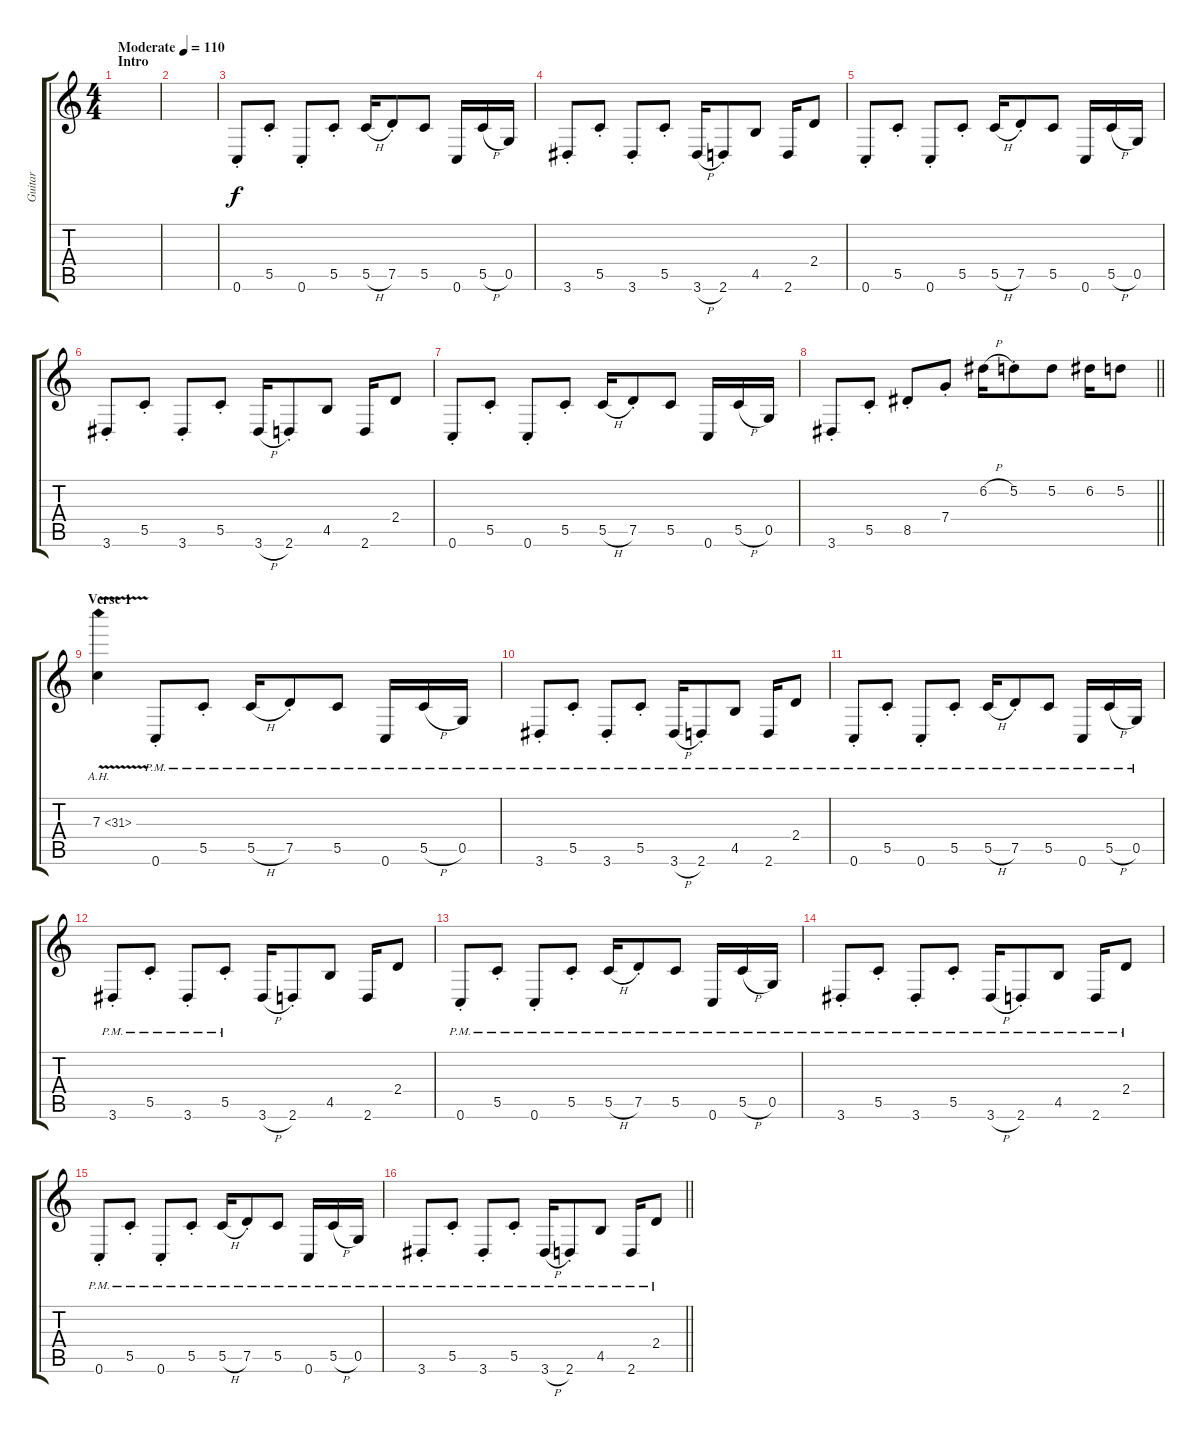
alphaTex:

\track ("Guitar" "Guitar") {instrument overdrivenguitar}
\staff {score tabs}
\tuning (D4 A3 F3 C3 G2 C2) {hide}
\ts (4 4)
\section ("" "Intro")
\tempo (110 "Moderate")
\clef g2
\ks c
|
|
0.6{st}.8 5.5{st}.8 0.6{st}.8 5.5{st}.8 5.5{h}.16 7.5{st}.8 5.5.8 0.6.16 5.5{h}.16 0.5.16 |
3.6{st}.8 5.5{st}.8 3.6{st}.8 5.5{st}.8 3.6{h}.16 2.6{st}.8 4.5.8 2.6.16 2.4.8 |
0.6{st}.8 5.5{st}.8 0.6{st}.8 5.5{st}.8 5.5{h}.16 7.5{st}.8 5.5.8 0.6.16 5.5{h}.16 0.5.16 |
3.6{st}.8 5.5{st}.8 3.6{st}.8 5.5{st}.8 3.6{h}.16 2.6{st}.8 4.5.8 2.6.16 2.4.8 |
0.6{st}.8 5.5{st}.8 0.6{st}.8 5.5{st}.8 5.5{h}.16 7.5{st}.8 5.5.8 0.6.16 5.5{h}.16 0.5.16 |
\barLineRight lightlight
3.6{st}.8 5.5{st}.8 8.5{st}.8 7.4{st}.8 6.2{h}.16 5.2{st}.8 5.2.8 6.2.16 5.2.8 |
\section ("" "Verse 1")
7.3{ah 24 v}.4 0.6{pm st}.8 5.5{pm st}.8 5.5{h pm}.16 7.5{pm st}.8 5.5{pm}.8 0.6{pm}.16 5.5{h pm}.16 0.5{pm}.16 |
3.6{pm st}.8 5.5{pm st}.8 3.6{pm st}.8 5.5{pm st}.8 3.6{h pm}.16 2.6{pm st}.8 4.5{pm}.8 2.6{pm}.16 2.4{pm}.8 |
0.6{pm st}.8 5.5{pm st}.8 0.6{pm st}.8 5.5{pm st}.8 5.5{h pm}.16 7.5{pm st}.8 5.5{pm}.8 0.6{pm}.16 5.5{h pm}.16 0.5{pm}.16 |
3.6{pm st}.8 5.5{pm st}.8 3.6{pm st}.8 5.5{pm st}.8 3.6{h}.16 2.6{st}.8 4.5.8 2.6.16 2.4.8 |
0.6{pm st}.8 5.5{pm st}.8 0.6{pm st}.8 5.5{pm st}.8 5.5{h pm}.16 7.5{pm st}.8 5.5{pm}.8 0.6{pm}.16 5.5{h pm}.16 0.5{pm}.16 |
3.6{pm st}.8 5.5{pm st}.8 3.6{pm st}.8 5.5{pm st}.8 3.6{h pm}.16 2.6{pm st}.8 4.5{pm}.8 2.6{pm}.16 2.4{pm}.8 |
0.6{pm st}.8 5.5{pm st}.8 0.6{pm st}.8 5.5{pm st}.8 5.5{h pm}.16 7.5{pm st}.8 5.5{pm}.8 0.6{pm}.16 5.5{h pm}.16 0.5{pm}.16 |
\barLineRight lightlight
3.6{pm st}.8 5.5{pm st}.8 3.6{pm st}.8 5.5{pm st}.8 3.6{h pm}.16 2.6{pm st}.8 4.5{pm}.8 2.6{pm}.16 2.4{pm}.8
